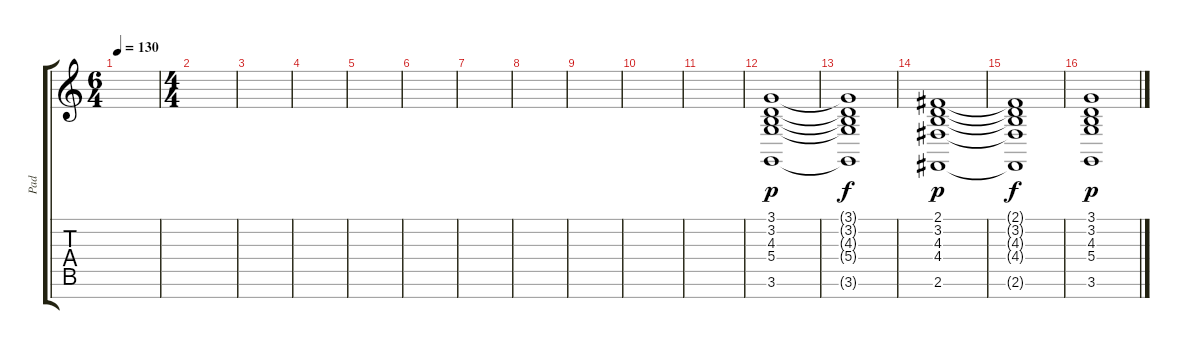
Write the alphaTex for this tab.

\track ("Pad" "Pad") {instrument pad2warm}
\staff {score tabs}
\tuning (E4 B3 G3 D3 A2 E2 B1) {hide}
\ts (6 4)
\tempo 130
\clef g2
\ks c
|
\ts (4 4)
|
|
|
|
|
|
|
|
|
|
(3.1 3.2 4.3 5.4 3.6).1{dy p} |
(3.1{t} 3.2{t} 4.3{t} 5.4{t} 3.6{t}).1{dy f} |
(2.1 3.2 4.3 4.4 2.6).1{dy p} |
(2.1{t} 3.2{t} 4.3{t} 4.4{t} 2.6{t}).1{dy f} |
(3.1 3.2 4.3 5.4 3.6).1{dy p}
